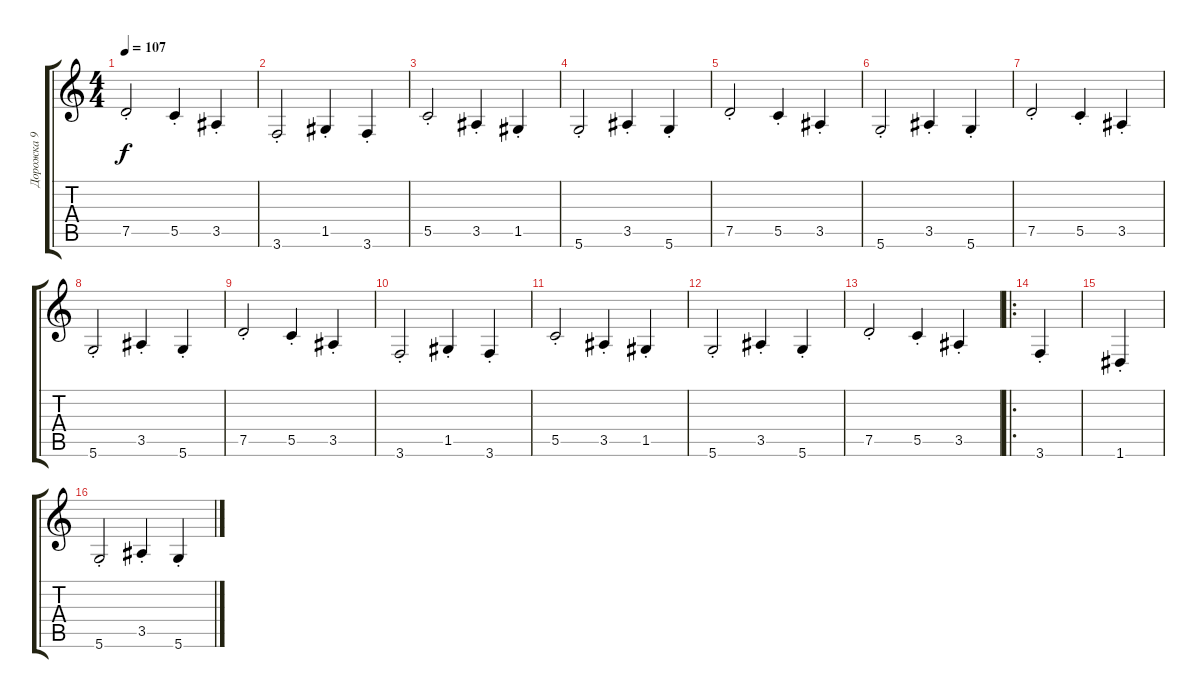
\track ("Дорожка 9" "Дорожка 9") {instrument electricguitarclean}
\staff {score tabs}
\tuning (D4 A3 F3 C3 G2 D2) {hide}
\ts (4 4)
\tempo 107
\clef g2
\ks c
7.5{st}.2{dy f} 5.5{st}.4 3.5{st}.4 |
3.6{st}.2 1.5{st}.4 3.6{st}.4 |
5.5{st}.2 3.5{st}.4 1.5{st}.4 |
5.6{st}.2 3.5{st}.4 5.6{st}.4 |
7.5{st}.2 5.5{st}.4 3.5{st}.4 |
5.6{st}.2 3.5{st}.4 5.6{st}.4 |
7.5{st}.2 5.5{st}.4 3.5{st}.4 |
5.6{st}.2 3.5{st}.4 5.6{st}.4 |
7.5{st}.2 5.5{st}.4 3.5{st}.4 |
3.6{st}.2 1.5{st}.4 3.6{st}.4 |
5.5{st}.2 3.5{st}.4 1.5{st}.4 |
5.6{st}.2 3.5{st}.4 5.6{st}.4 |
7.5{st}.2 5.5{st}.4 3.5{st}.4 |
\ro
3.6{st}.4 |
1.6{st}.4 |
5.6{st}.2 3.5{st}.4 5.6{st}.4
